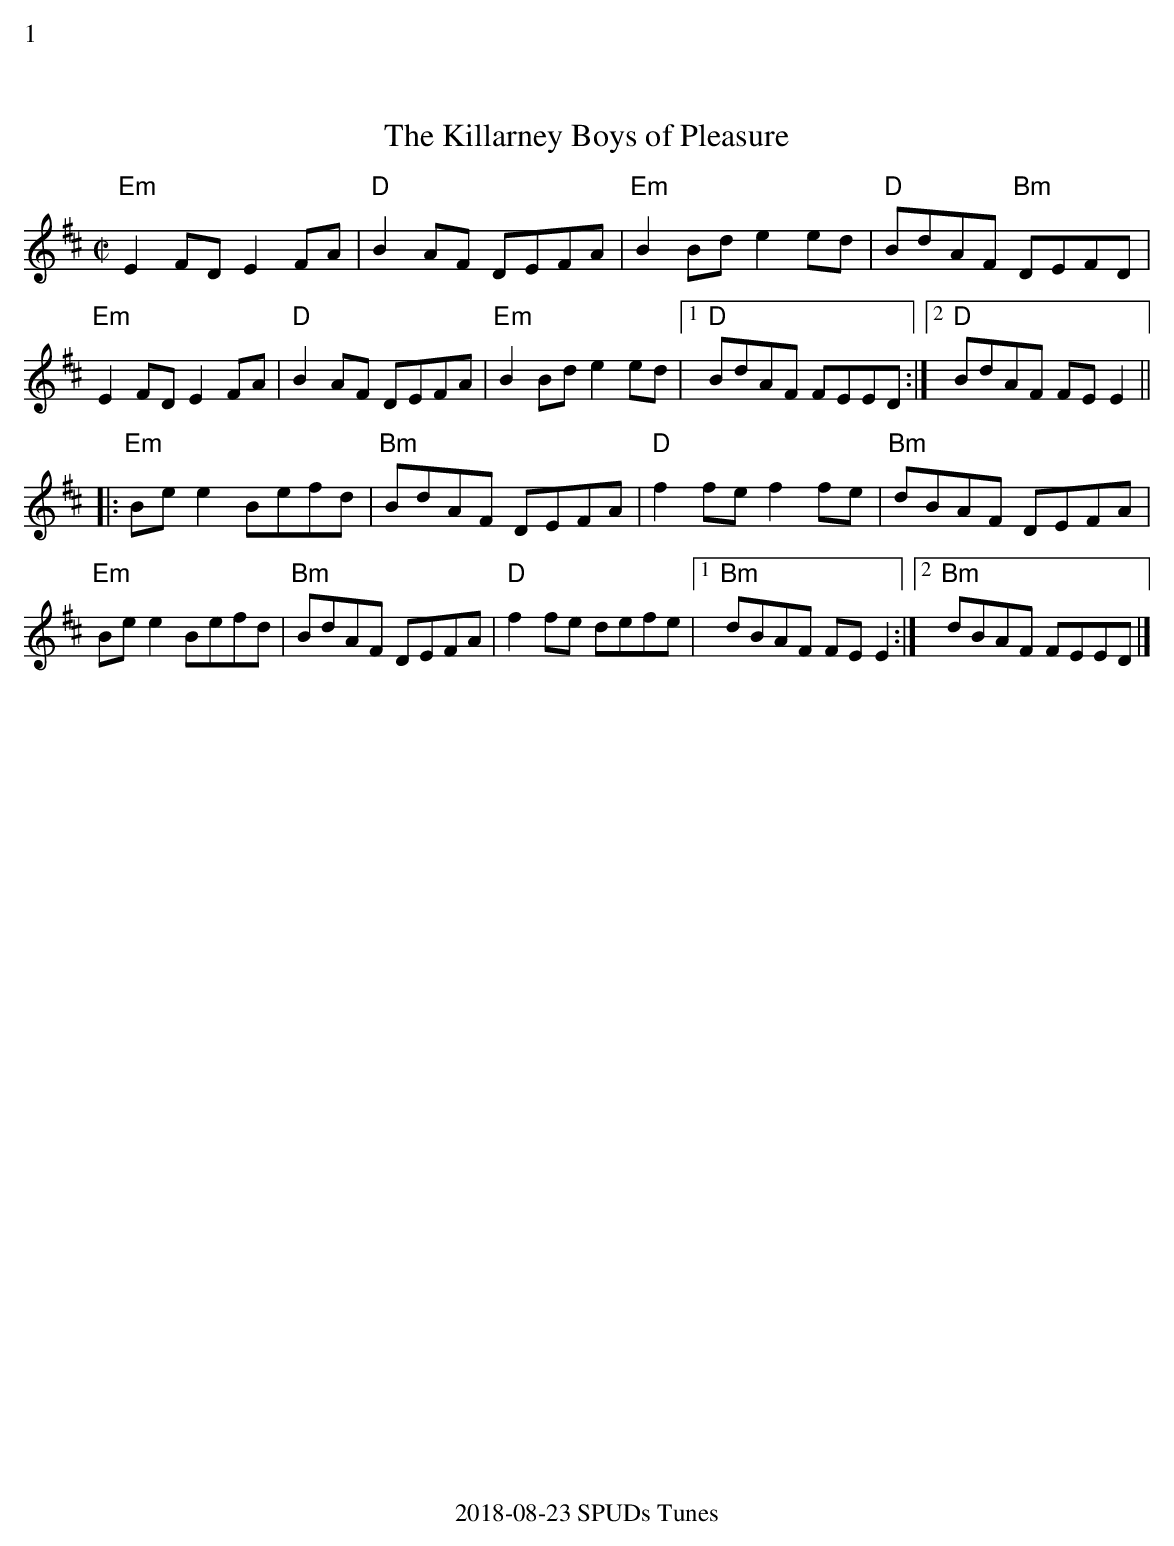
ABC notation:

X:1
%%text 1
T:The Killarney Boys of Pleasure
M:C|
L:1/8
K:Edor
"Em" E2 FD E2 FA|"D"B2 AF DEFA|"Em" B2 Bd e2 ed|"D" BdAF"Bm" DEFD|
"Em"E2 FD E2 FA|"D" B2 AF DEFA|"Em" B2 Bd e2 ed|1 "D" BdAF FEED:|2 "D" BdAF FE E2||
|:"Em"Be e2 Befd|"Bm" BdAF DEFA|"D" f2 fe f2 fe|"Bm" dBAF DEFA|
"Em"Be e2 Befd|"Bm" BdAF DEFA| "D"f2 fe defe|1 "Bm"dBAF FE E2:|2 "Bm"dBAF FEED|]
